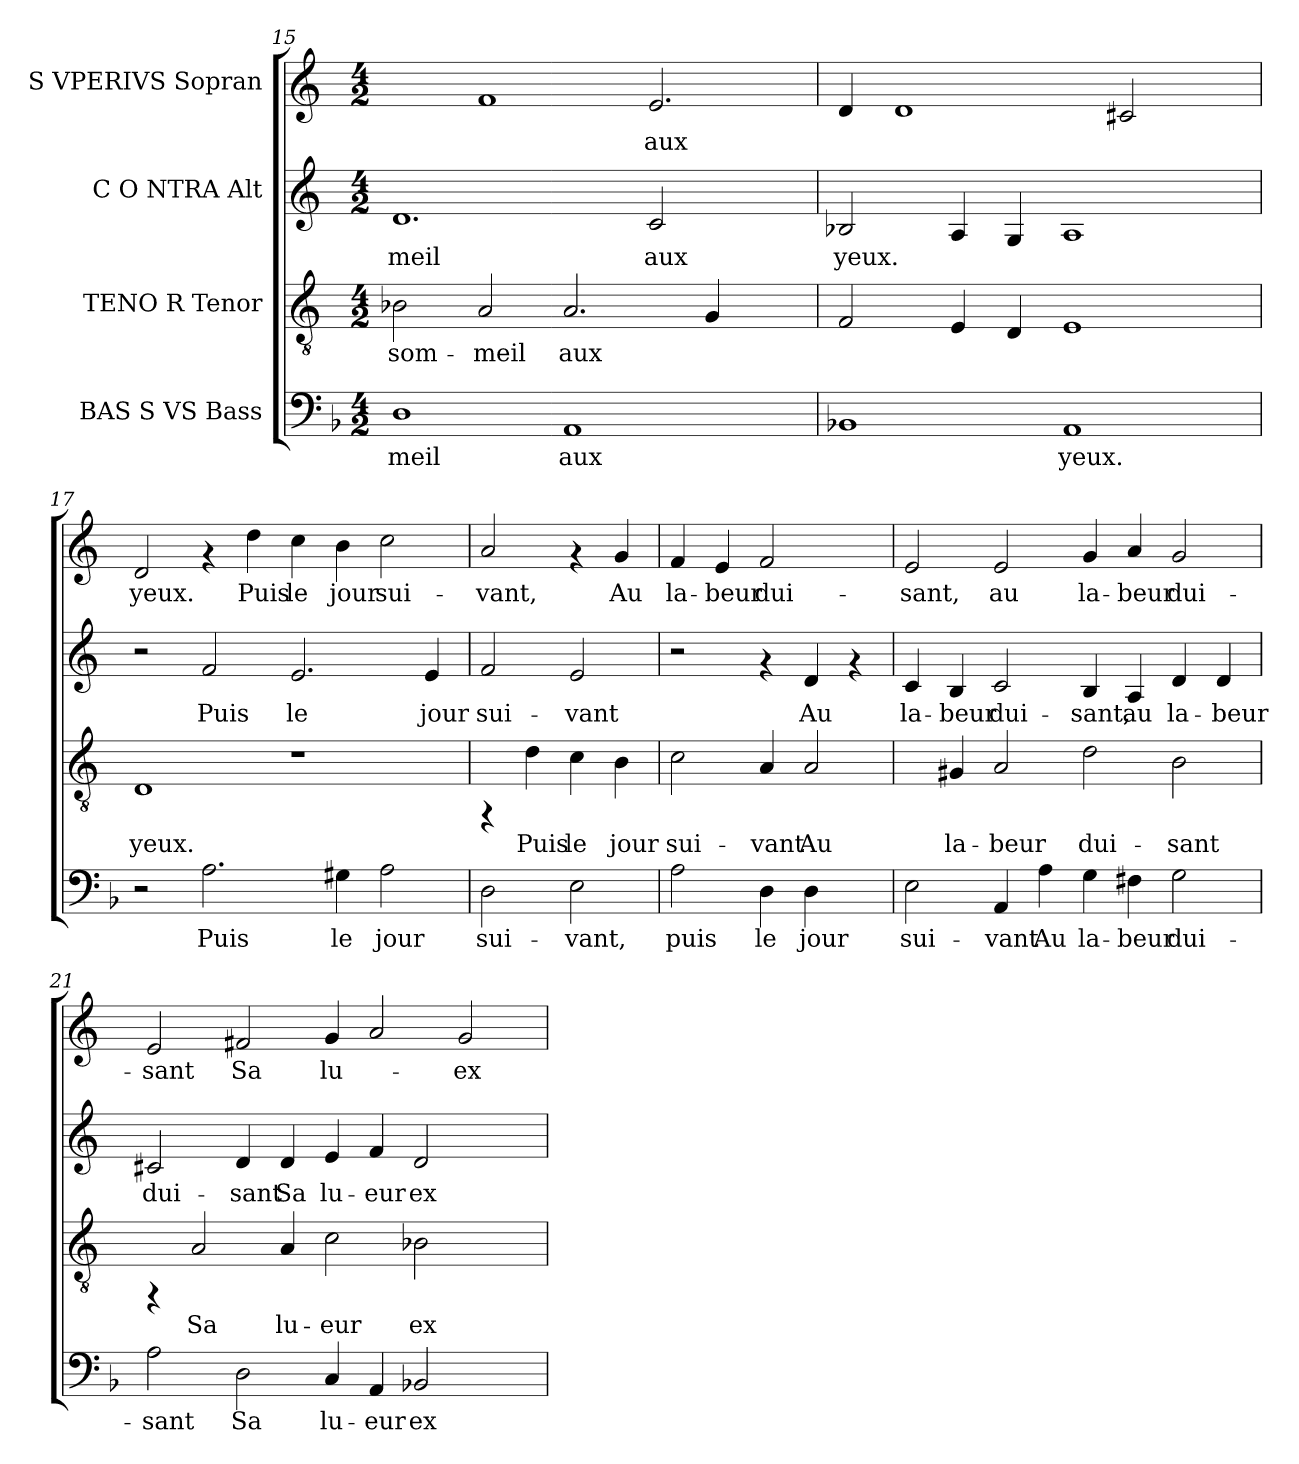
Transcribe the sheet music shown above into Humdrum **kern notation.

**kern	**text	**kern	**text	**kern	**text	**kern	**text
*part4	*part4	*part3	*part3	*part2	*part2	*part1	*part1
*staff4	*staff4	*staff3	*staff3	*staff2	*staff2	*staff1	*staff1
*I"BAS S VS  Bass	*	*I"TENO R  Tenor	*	*I"C O NTRA  Alt	*	*I"S VPERIVS  Sopran	*
*clefF4	*	*clefGv2	*	*clefG2	*	*clefG2	*
*	*	*ITrd-3c-5	*	*ITrd-3c-5	*	*ITrd-3c-5	*
*k[b-]	*	*k[b-]	*	*k[b-]	*	*k[b-]	*
*F:	*	*F:	*	*F:	*	*F:	*
*M4/2	*	*M4/2	*	*M4/2	*	*M4/2	*
=15	=15	=15	=15	=15	=15	=15	=15
!	!LO:LY:b:cj	!	!LO:LY:b:cj	!	!LO:LY:b:cj	!	!
1D	-meil	2e-X\	som-	1.g	-meil	2ryy	.
!	!	!	!LO:LY:b:cj	!	!	!	!
.	.	2d/	-meil	.	.	1b-	.
!	!LO:LY:b:cj	!	!LO:LY:b:cj	!	!	!	!
1AA	aux	2.d/	aux	.	.	.	.
!	!	!	!	!	!LO:LY:b:cj	!	!LO:LY:b:cj
.	.	.	.	2f/	aux	2.a/	aux
!	!	!	!LO:LY:b:cj	!	!	!	!
.	.	4c/	.	.	.	.	.
4ryy	.	4ryy	.	4ryy	.	.	.
=16	=16	=16	=16	=16	=16	=16	=16
!	!LO:LY:b:cj	!	!LO:LY:b:cj	!	!LO:LY:b:cj	!	!LO:LY:b:cj
1BB-X	.	2B-/	.	2e-X/	yeux.	4g/	.
!	!	!	!	!	!	!	!LO:LY:b:cj
.	.	.	.	.	.	1g	.
!	!	!	!LO:LY:b:cj	!	!LO:LY:b:cj	!	!
.	.	4A/	.	4d/	.	.	.
!	!	!	!LO:LY:b:cj	!	!LO:LY:b:cj	!	!
.	.	4G/	.	4c/	.	.	.
!	!LO:LY:b:cj	!	!LO:LY:b:cj	!	!LO:LY:b:cj	!	!
1AA	yeux.	1A	.	1d	.	.	.
!	!	!	!	!	!	!	!LO:LY:b:cj
.	.	.	.	.	.	2f#/	.
.	.	.	.	.	.	4ryy	.
=17	=17	=17	=17	=17	=17	=17	=17
!	!	!	!LO:LY:b:cj	!	!	!	!LO:LY:b:cj
2r	.	1G	yeux.	2r	.	2g/	yeux.
!	!LO:LY:b:cj	!	!	!	!LO:LY:b:cj	!	!
2.A\	Puis	.	.	2b-/	Puis	4rf	.
!	!	!	!	!	!	!	!LO:LY:b:cj
.	.	.	.	.	.	4gg\	Puis
!	!	!	!	!	!LO:LY:b:cj	!	!LO:LY:b:cj
.	.	1r	.	2.a/	le	4ff\	le
!	!LO:LY:b:cj	!	!	!	!	!	!LO:LY:b:cj
4G#X\	le	.	.	.	.	4ee\	jour
!	!LO:LY:b:cj	!	!	!	!	!	!LO:LY:b:cj
2A\	jour	.	.	.	.	2ff\	sui-
!	!	!	!	!	!LO:LY:b:cj	!	!
.	.	.	.	4a/	jour	.	.
=18	=18	=18	=18	=18	=18	=18	=18
!	!LO:LY:b:cj	!	!	!	!LO:LY:b:cj	!	!LO:LY:b:cj
2D\	sui-	4rFF	.	2b-/	sui-	2dd/	-vant,
!	!	!	!LO:LY:b:cj	!	!	!	!
.	.	4g\	Puis	.	.	.	.
!	!LO:LY:b:cj	!	!LO:LY:b:cj	!	!LO:LY:b:cj	!	!
2E\	-vant,	4f\	le	2a/	-vant	4rf	.
!	!	!	!LO:LY:b:cj	!	!	!	!LO:LY:b:cj
.	.	4e\	jour	.	.	4cc/	Au
!!LO:PB:g=z
=19	=19	=19	=19	=19	=19	=19	=19
!	!LO:LY:b:cj	!	!LO:LY:b:cj	!	!	!	!LO:LY:b:cj
2A\	puis	2f\	sui-	2r	.	4b-/	la-
!	!	!	!	!	!	!	!LO:LY:b:cj
.	.	.	.	.	.	4a/	-beur
!	!LO:LY:b:cj	!	!LO:LY:b:cj	!	!	!	!LO:LY:b:cj
4D\	le	4d/	-vant	4rf	.	2b-/	dui-
!	!LO:LY:b:cj	!	!LO:LY:b:cj	!	!LO:LY:b:cj	!	!
4D\	jour	2d/	Au	4g/	Au	.	.
4ryy	.	.	.	4rf	.	4ryy	.
=20	=20	=20	=20	=20	=20	=20	=20
!	!LO:LY:b:cj	!	!	!	!LO:LY:b:cj	!	!LO:LY:b:cj
2E\	sui-	4ryy	.	4f/	la-	2a/	-sant,
!	!	!	!LO:LY:b:cj	!	!LO:LY:b:cj	!	!
.	.	4c#X/	la-	4e/	-beur	.	.
!	!LO:LY:b:cj	!	!LO:LY:b:cj	!	!LO:LY:b:cj	!	!LO:LY:b:cj
4AA/	-vant	2d/	-beur	2f/	dui-	2a/	au
!	!LO:LY:b:cj	!	!	!	!	!	!
4A\	Au	.	.	.	.	.	.
!	!LO:LY:b:cj	!	!LO:LY:b:cj	!	!LO:LY:b:cj	!	!LO:LY:b:cj
4G\	la-	2g\	dui-	4e/	-sant,	4cc/	la-
!	!LO:LY:b:cj	!	!	!	!LO:LY:b:cj	!	!LO:LY:b:cj
4F#X\	-beur	.	.	4d/	au	4dd/	-beur
!	!LO:LY:b:cj	!	!LO:LY:b:cj	!	!LO:LY:b:cj	!	!LO:LY:b:cj
2G\	dui-	2e\	-sant	4g/	la-	2cc/	dui-
!	!	!	!	!	!LO:LY:b:cj	!	!
.	.	.	.	4g/	-beur	.	.
=21	=21	=21	=21	=21	=21	=21	=21
!	!LO:LY:b:cj	!	!	!	!LO:LY:b:cj	!	!LO:LY:b:cj
2A\	-sant	4rFF	.	2f#X/	dui-	2a/	-sant
!	!	!	!LO:LY:b:cj	!	!	!	!
.	.	2d/	Sa	.	.	.	.
!	!LO:LY:b:cj	!	!	!	!LO:LY:b:cj	!	!LO:LY:b:cj
2D\	Sa	.	.	4g/	-sant	2bn/	Sa
!	!	!	!LO:LY:b:cj	!	!LO:LY:b:cj	!	!
.	.	4d/	lu-	4g/	Sa	.	.
!	!LO:LY:b:cj	!	!LO:LY:b:cj	!	!LO:LY:b:cj	!	!LO:LY:b:cj
4C/	lu-	2f\	-eur	4a/	lu-	4cc/	lu-
!	!LO:LY:b:cj	!	!	!	!LO:LY:b:cj	!	!
4AA/	-eur	.	.	4b-/	-eur	2dd/	.
!	!LO:LY:b:cj	!	!LO:LY:b:cj	!	!LO:LY:b:cj	!	!
2BB-X/	ex-	2e-X\	ex-	2g/	ex-	.	.
!	!	!	!	!	!	!	!LO:LY:b:cj
.	.	.	.	.	.	2cc/	-ex-
4ryy	.	4ryy	.	4ryy	.	.	.
=	=	=	=	=	=	=	=
*-	*-	*-	*-	*-	*-	*-	*-
